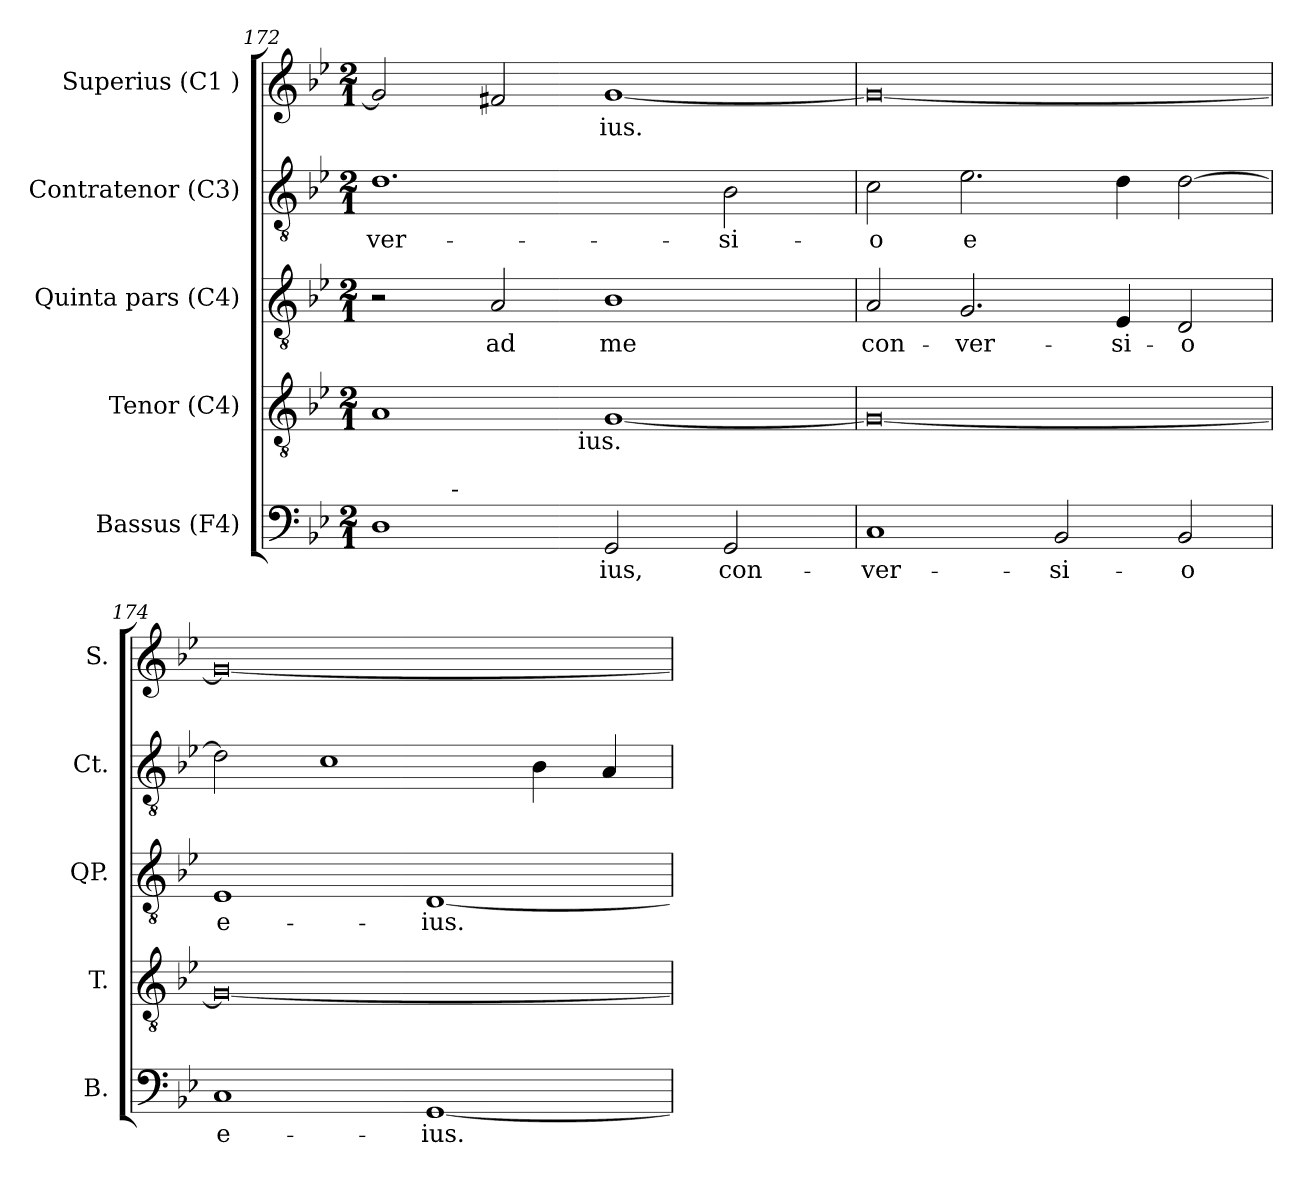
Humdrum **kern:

**kern	**text	**kern	**text	**kern	**text	**kern	**text	**kern	**text
*part5	*part5	*part4	*part4	*part3	*part3	*part2	*part2	*part1	*part1
*staff5	*staff5	*staff4	*staff4	*staff3	*staff3	*staff2	*staff2	*staff1	*staff1
*I"Bassus (F4)	*	*I"Tenor (C4)	*	*I"Quinta pars (C4)	*	*I"Contratenor (C3)	*	*I"Superius (C1 )	*
*I'B.	*	*I'T.	*	*I'QP.	*	*I'Ct.	*	*I'S.	*
!!LO:PB:g=z
*clefF4	*	*clefGv2	*	*clefGv2	*	*clefGv2	*	*clefG2	*
*k[b-e-]	*	*k[b-e-]	*	*k[b-e-]	*	*k[b-e-]	*	*k[b-e-]	*
*B-:	*	*B-:	*	*B-:	*	*B-:	*	*B-:	*
*M2/1	*	*M2/1	*	*M2/1	*	*M2/1	*	*M2/1	*
=172	=172	=172	=172	=172	=172	=172	=172	=172	=172
!	!LO:LY:b:cj	!	!LO:LY:b:cj	!	!	!	!LO:LY:b:cj	!	!LO:LY:b:cj
*^	*	*^	*	*	*	*	*	*	*
1D	4.ryy	--	1A	2...ryy	--	2r	.	1.d	-ver-	2g/]	--
!	!LO:TX:a:t=-	!	!	!	!	!	!	!	!	!	!
.	1ryy	.	.	.	.	.	.	.	.	.	.
!	!	!	!	!	!	!	!LO:LY:b:cj	!	!	!	!LO:LY:b:cj
.	.	.	.	.	.	2A/	ad	.	.	2f#/	--
!	!	!	!	!LO:TX:b:t=ius.	!	!	!	!	!	!	!
.	.	.	.	1ryy	.	.	.	.	.	.	.
!	!	!LO:LY:b:cj	!	!	!LO:LY:b:cj	!	!LO:LY:b:cj	!	!	!	!LO:LY:b:cj
2GG/	.	-ius,	[<1G	.	--	1B-	me	.	.	[<1g	-ius.
.	2ryy	.	.	.	.	.	.	.	.	.	.
!	!	!LO:LY:b:cj	!	!	!	!	!	!	!LO:LY:b:cj	!	!
2GG/	.	con-	.	.	.	.	.	2B-\	-si-	.	.
.	8ryy	.	.	.	.	.	.	.	.	.	.
.	.	.	.	16ryy	.	.	.	.	.	.	.
=173	=173	=173	=173	=173	=173	=173	=173	=173	=173	=173	=173
!	!	!LO:LY:b:cj	!	!	!LO:LY:b:cj	!	!LO:LY:b:cj	!	!LO:LY:b:cj	!	!LO:LY:b:cj
*v	*v	*	*	*	*	*	*	*	*	*	*
*	*	*v	*v	*	*	*	*	*	*	*
1C	-ver-	0G_<	--	2A/	con-	2c\	-o	0g_<	.
!	!	!	!	!	!LO:LY:b:cj	!	!LO:LY:b:cj	!	!
.	.	.	.	2.G/	-ver-	2.e-\	e-	.	.
!	!LO:LY:b:cj	!	!	!	!	!	!	!	!
2BB-/	-si-	.	.	.	.	.	.	.	.
!	!	!	!	!	!LO:LY:b:cj	!	!LO:LY:b:cj	!	!
.	.	.	.	4E-/	-si-	4d\	--	.	.
!	!LO:LY:b:cj	!	!	!	!LO:LY:b:cj	!	!LO:LY:b:cj	!	!
2BB-/	-o	.	.	2D/	-o	[>2d\	--	.	.
=174	=174	=174	=174	=174	=174	=174	=174	=174	=174
!	!LO:LY:b:cj	!	!LO:LY:b:cj	!	!LO:LY:b:cj	!	!LO:LY:b:cj	!	!LO:LY:b:cj
1C	e-	0G_<	--	1E-	e-	2d\]	--	0g_<	.
!	!	!	!	!	!	!	!LO:LY:b:cj	!	!
.	.	.	.	.	.	1c	--	.	.
!	!LO:LY:b:cj	!	!	!	!LO:LY:b:cj	!	!	!	!
[<1GG	-ius.	.	.	[<1D	-ius.	.	.	.	.
!	!	!	!	!	!	!	!LO:LY:b:cj	!	!
.	.	.	.	.	.	4B-\	--	.	.
!	!	!	!	!	!	!	!LO:LY:b:cj	!	!
.	.	.	.	.	.	4A/	--	.	.
=	=	=	=	=	=	=	=	=	=
*-	*-	*-	*-	*-	*-	*-	*-	*-	*-
